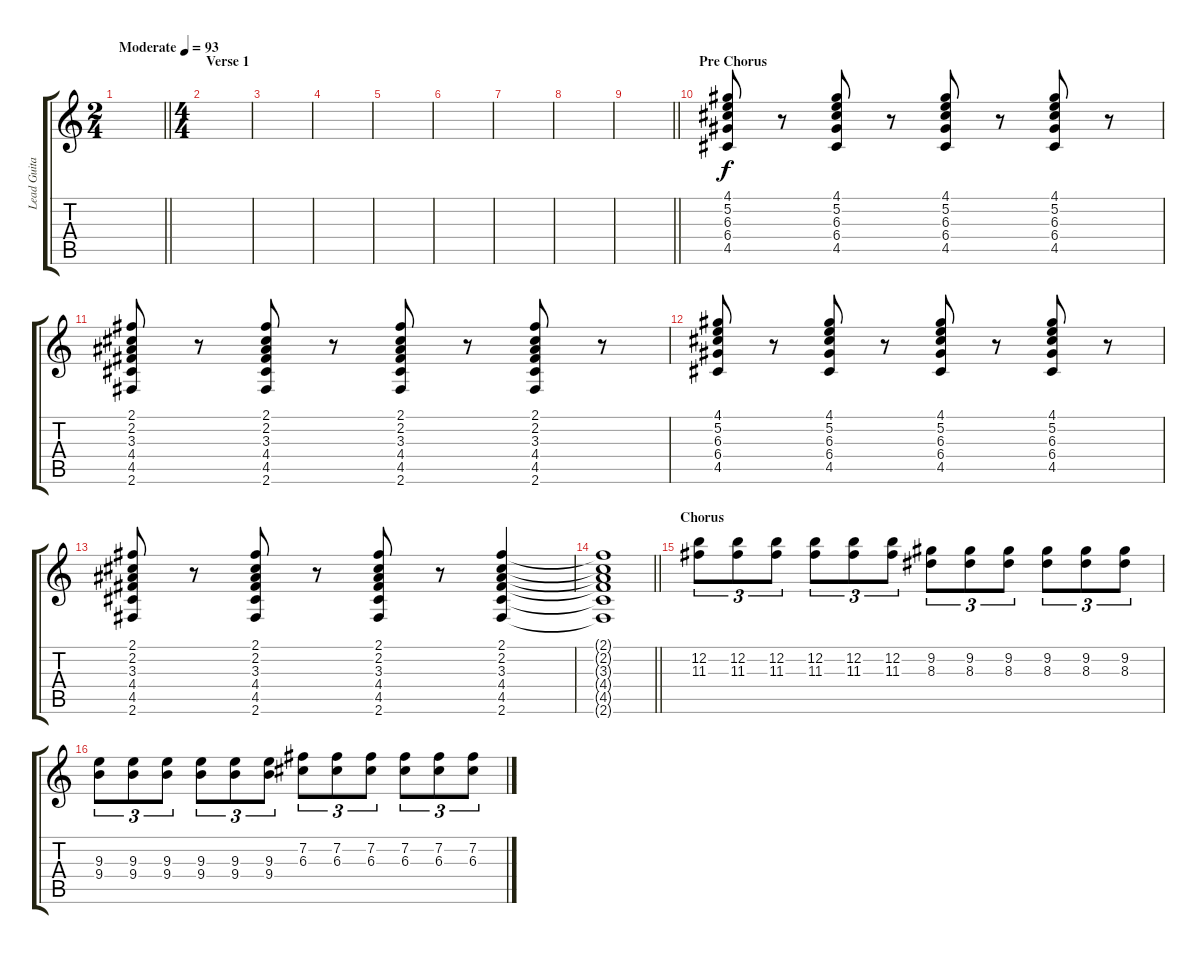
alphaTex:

\track ("Lead Guitar" "Lead Guita") {instrument overdrivenguitar}
\staff {score tabs}
\tuning (E4 B3 G3 D3 A2 E2) {hide}
\ts (2 4)
\tempo (93 "Moderate")
\clef g2
\barLineRight lightlight
\ks c
|
\ts (4 4)
\section ("" "Verse 1")
|
|
|
|
|
|
|
\barLineRight lightlight
|
\section ("" "Pre Chorus")
(4.1 5.2 6.3 6.4 4.5).8 r.8 (4.1 5.2 6.3 6.4 4.5).8 r.8 (4.1 5.2 6.3 6.4 4.5).8 r.8 (4.1 5.2 6.3 6.4 4.5).8 r.8 |
(2.1 2.2 3.3 4.4 4.5 2.6).8 r.8 (2.1 2.2 3.3 4.4 4.5 2.6).8 r.8 (2.1 2.2 3.3 4.4 4.5 2.6).8 r.8 (2.1 2.2 3.3 4.4 4.5 2.6).8 r.8 |
(4.1 5.2 6.3 6.4 4.5).8 r.8 (4.1 5.2 6.3 6.4 4.5).8 r.8 (4.1 5.2 6.3 6.4 4.5).8 r.8 (4.1 5.2 6.3 6.4 4.5).8 r.8 |
(2.1 2.2 3.3 4.4 4.5 2.6).8 r.8 (2.1 2.2 3.3 4.4 4.5 2.6).8 r.8 (2.1 2.2 3.3 4.4 4.5 2.6).8 r.8 (2.1 2.2 3.3 4.4 4.5 2.6).4 |
\barLineRight lightlight
(2.1{t} 2.2{t} 3.3{t} 4.4{t} 4.5{t} 2.6{t}).1 |
\section ("" "Chorus")
(12.2 11.3).8{tu (3 2)} (12.2 11.3).8{tu (3 2)} (12.2 11.3).8{tu (3 2)} (12.2 11.3).8{tu (3 2)} (12.2 11.3).8{tu (3 2)} (12.2 11.3).8{tu (3 2)} (9.2 8.3).8{tu (3 2)} (9.2 8.3).8{tu (3 2)} (9.2 8.3).8{tu (3 2)} (9.2 8.3).8{tu (3 2)} (9.2 8.3).8{tu (3 2)} (9.2 8.3).8{tu (3 2)} |
(9.3 9.4).8{tu (3 2)} (9.3 9.4).8{tu (3 2)} (9.3 9.4).8{tu (3 2)} (9.3 9.4).8{tu (3 2)} (9.3 9.4).8{tu (3 2)} (9.3 9.4).8{tu (3 2)} (7.2 6.3).8{tu (3 2)} (7.2 6.3).8{tu (3 2)} (7.2 6.3).8{tu (3 2)} (7.2 6.3).8{tu (3 2)} (7.2 6.3).8{tu (3 2)} (7.2 6.3).8{tu (3 2)}
